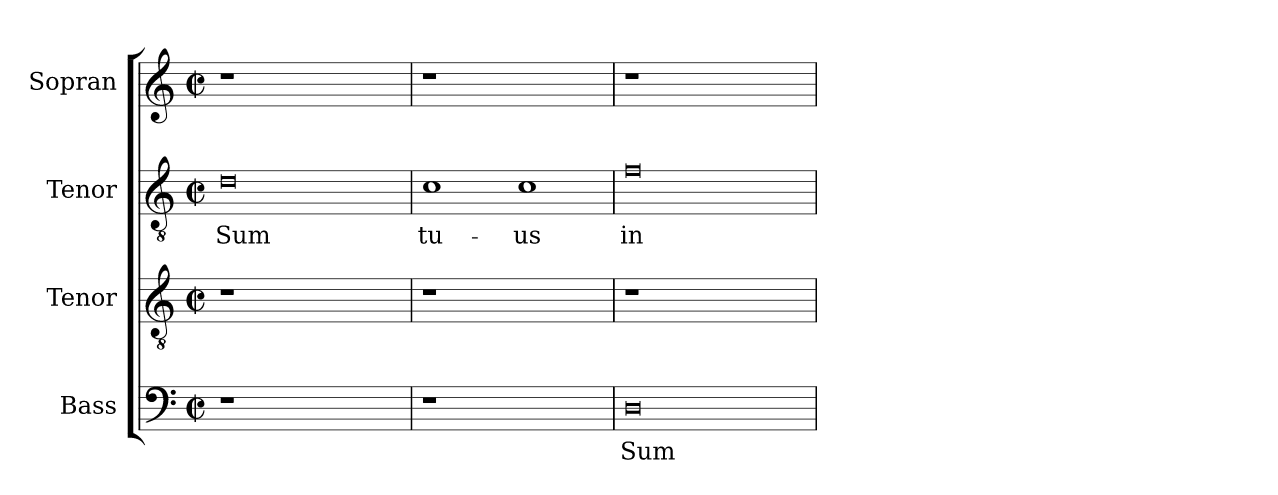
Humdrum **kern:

**kern	**text	**kern	**kern	**text	**kern
*part4	*part4	*part3	*part2	*part2	*part1
*staff4	*staff4	*staff3	*staff2	*staff2	*staff1
*I"Bass	*	*I"Tenor	*I"Tenor	*	*I"Sopran
*	*	*I'Tenor	*	*	*
!!LO:PB:g=z
*clefF4	*	*clefGv2	*clefGv2	*	*clefG2
*	*	*ITrd7c12	*ITrd7c12	*	*
*k[]	*	*k[]	*k[]	*	*k[]
*M2/2	*	*M2/2	*M2/2	*	*M2/2
*met(c|)	*	*met(c|)	*met(c|)	*	*met(c|)
=1	=1	=1	=1	=1	=1
!LO:N:vis=1	!	!LO:N:vis=1	!	!	!
!	!	!	!	!LO:LY:b:color=#000000	!LO:N:vis=1
1r	.	1r	0Di	Sum	1r
1ryy	.	1ryy	.	.	1ryy
=2	=2	=2	=2	=2	=2
!LO:N:vis=1	!	!LO:N:vis=1	!	!	!
!	!	!	!	!LO:LY:b:color=#000000	!LO:N:vis=1
1r	.	1r	1Ci	tu-	1r
!	!	!	!	!LO:LY:b:color=#000000	!
1ryy	.	1ryy	1Ci	-us	1ryy
=3	=3	=3	=3	=3	=3
!	!LO:LY:b:color=#000000	!LO:N:vis=1	!	!	!
!	!	!	!	!LO:LY:b:color=#000000	!LO:N:vis=1
0Di	Sum	1r	0Fi	in	1r
.	.	1ryy	.	.	1ryy
=	=	=	=	=	=
*-	*-	*-	*-	*-	*-
